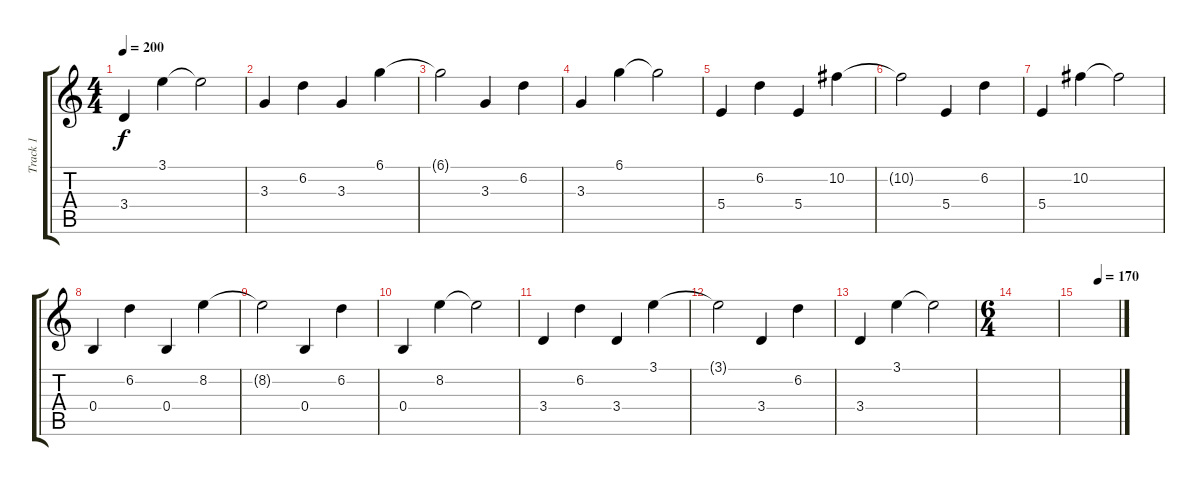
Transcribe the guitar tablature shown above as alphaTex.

\track ("Track 1" "Track 1") {instrument distortionguitar}
\staff {score tabs}
\tuning (Db4 Ab3 E3 B2 Gb2 B1) {hide}
\ts (4 4)
\tempo 200
\clef g2
\ks c
3.4.4{dy f} 3.1.4 3.1{t}.2 |
3.3.4{instrument electricguitarjazz} 6.2.4 3.3.4 6.1.4 |
6.1{t}.2 3.3.4 6.2.4 |
3.3.4 6.1.4 6.1{t}.2 |
5.4.4{instrument electricguitarjazz} 6.2.4 5.4.4 10.2.4 |
10.2{t}.2 5.4.4 6.2.4 |
5.4.4 10.2.4 10.2{t}.2 |
0.4.4{instrument electricguitarjazz} 6.2.4 0.4.4 8.2.4 |
8.2{t}.2 0.4.4 6.2.4 |
0.4.4 8.2.4 8.2{t}.2 |
3.4.4{instrument electricguitarjazz} 6.2.4 3.4.4 3.1.4 |
3.1{t}.2 3.4.4 6.2.4 |
3.4.4 3.1.4 3.1{t}.2 |
\ts (6 4)
|
\tempo (170 0.5)
